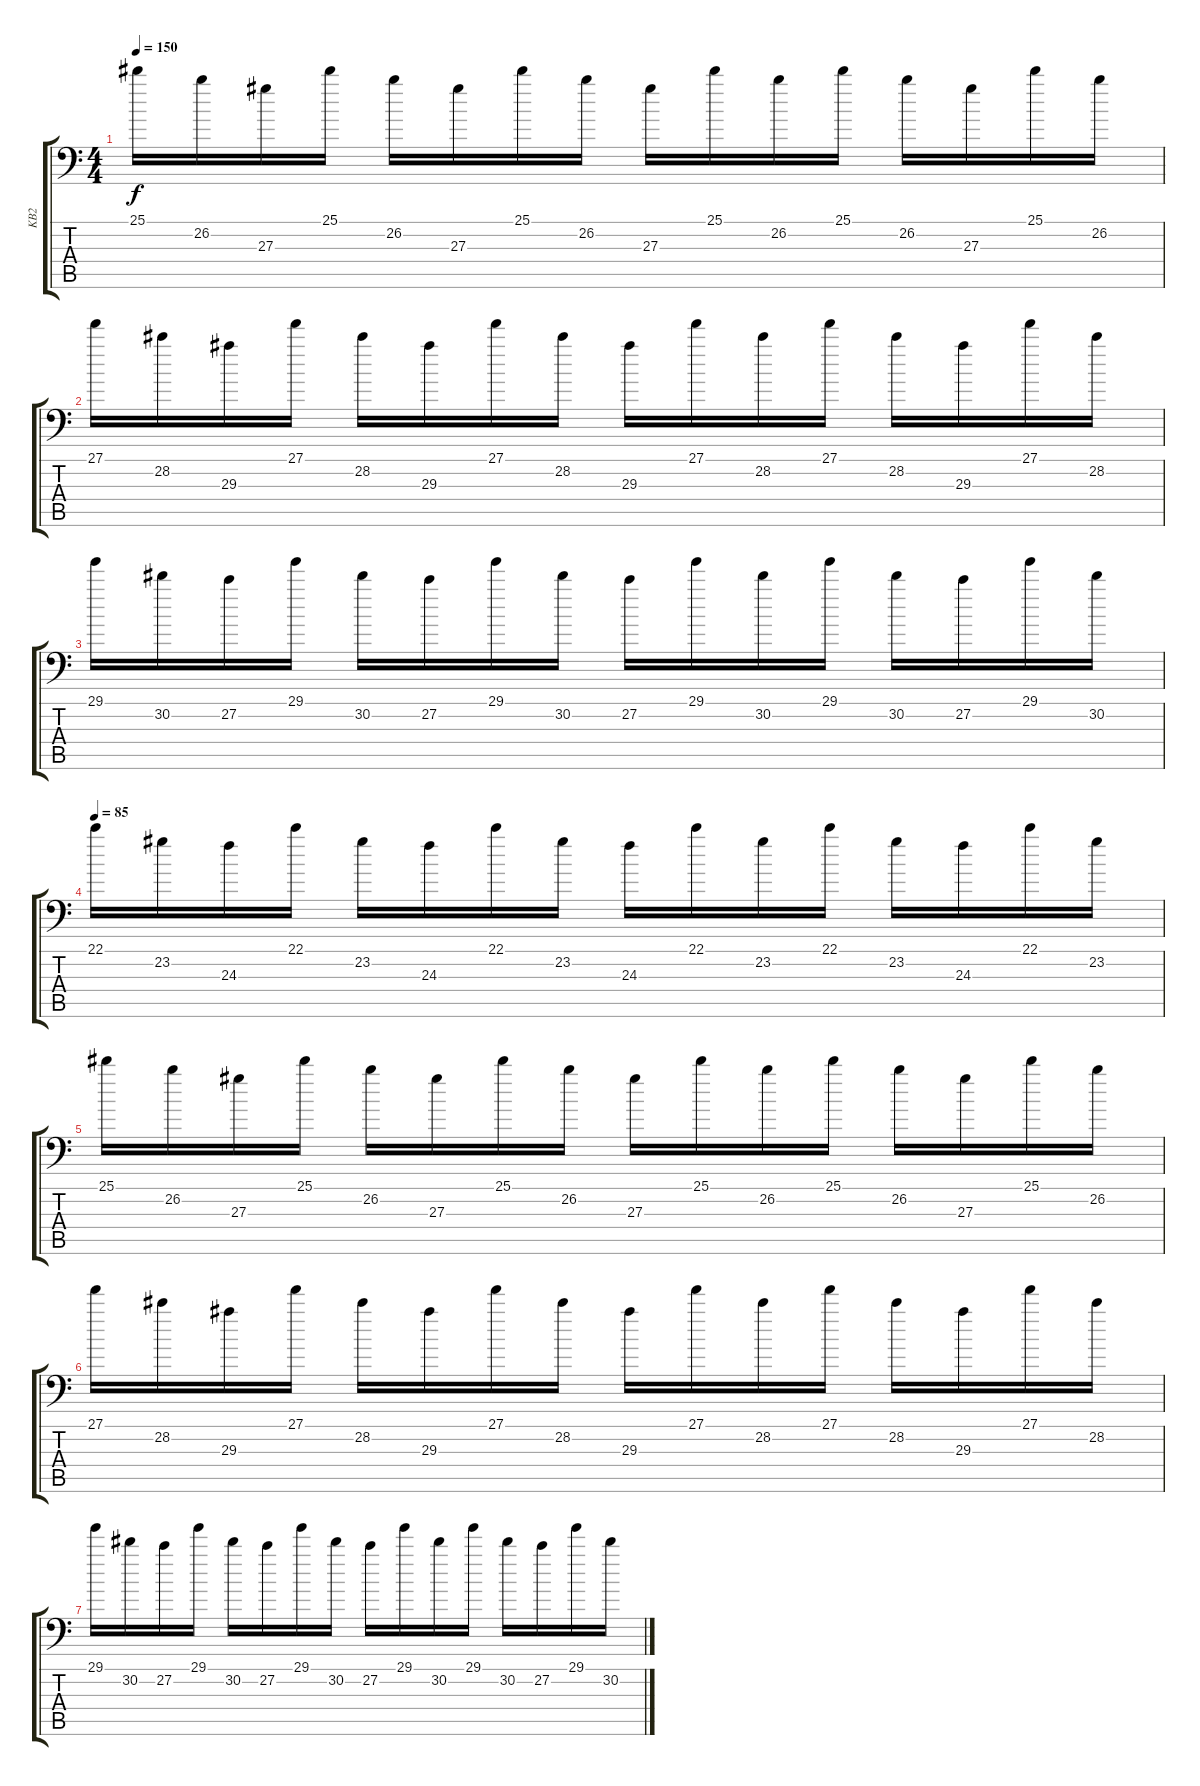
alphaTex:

\track ("KB2" "KB2") {instrument tubularbells}
\staff {score tabs}
\tuning (D4 A3 F3 C3 G1 D1) {hide}
\ts (4 4)
\tempo 150
\clef f4
\ks c
25.1.16{dy f} 26.2.16 27.3.16 25.1.16 26.2.16 27.3.16 25.1.16 26.2.16 27.3.16 25.1.16 26.2.16 25.1.16 26.2.16 27.3.16 25.1.16 26.2.16 |
27.1.16 28.2.16 29.3.16 27.1.16 28.2.16 29.3.16 27.1.16 28.2.16 29.3.16 27.1.16 28.2.16 27.1.16 28.2.16 29.3.16 27.1.16 28.2.16 |
29.1.16 30.2.16 27.2.16 29.1.16 30.2.16 27.2.16 29.1.16 30.2.16 27.2.16 29.1.16 30.2.16 29.1.16 30.2.16 27.2.16 29.1.16 30.2.16 |
\tempo 85
22.1.16{balance 8} 23.2.16 24.3.16 22.1.16 23.2.16 24.3.16 22.1.16 23.2.16 24.3.16 22.1.16 23.2.16 22.1.16 23.2.16 24.3.16 22.1.16 23.2.16 |
25.1.16 26.2.16 27.3.16 25.1.16 26.2.16 27.3.16 25.1.16 26.2.16 27.3.16 25.1.16 26.2.16 25.1.16 26.2.16 27.3.16 25.1.16 26.2.16 |
27.1.16 28.2.16 29.3.16 27.1.16 28.2.16 29.3.16 27.1.16 28.2.16 29.3.16 27.1.16 28.2.16 27.1.16 28.2.16 29.3.16 27.1.16 28.2.16 |
29.1.16 30.2.16 27.2.16 29.1.16 30.2.16 27.2.16 29.1.16 30.2.16 27.2.16 29.1.16 30.2.16 29.1.16 30.2.16 27.2.16 29.1.16 30.2.16
